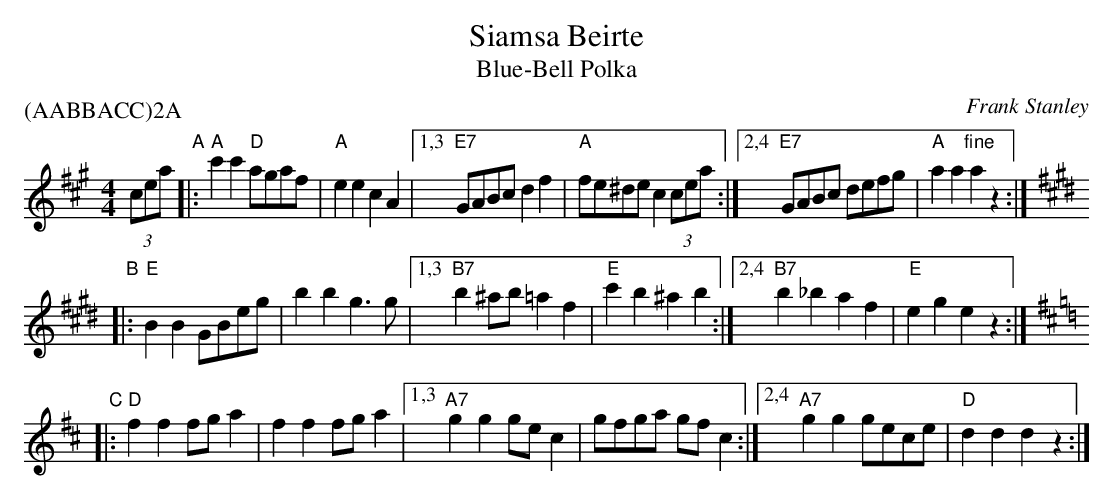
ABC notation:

X:1
T: Siamsa Beirte
T: Blue-Bell Polka
C: Frank Stanley
M: 4/4
L: 1/8
P: (AABBACC)2A
K: A
(3cea \
"A"|: "A"c'2c'2 "D"agaf | "A"e2e2 c2A2 |1,3 "E7"GABc d2f2 | "A"fe^de c2 (3cea \
                                      :|2,4 "E7"GABc defg | "A"a2a2"fine"a2z2 :|
K: E
"B"|: "E"B2B2 GBeg | b2b2 g3g |1,3 "B7"b2^ab =a2f2 | "E"c'2b2 ^a2b2 \
                             :|2,4 "B7"b2_b2  a2f2 | "E"e2g2e2z2 :|
K: D
"C"|: "D"f2f2 fga2 | f2f2 fga2 |1,3 "A7"g2g2 gec2 | gfga gfc2 \
                              :|2,4 "A7"g2g2 gece | "D"d2d2d2z2 :|
